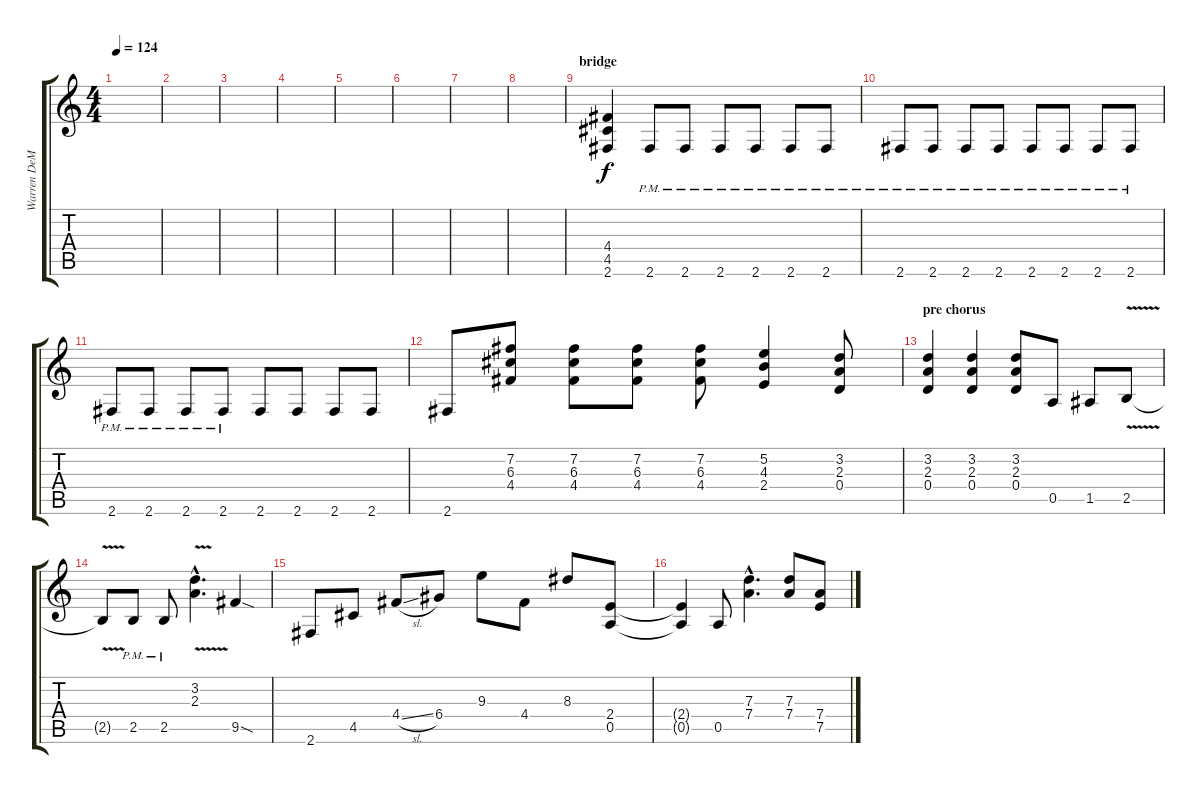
\track ("Warren DeMartini" "Warren DeM") {instrument distortionguitar}
\staff {score tabs}
\tuning (E4 B3 G3 D3 A2 E2) {hide}
\ts (4 4)
\tempo 124
\clef g2
\ks c
|
|
|
|
|
|
|
|
\section ("" "bridge")
(4.4 4.5 2.6).4 2.6{pm}.8 2.6{pm}.8 2.6{pm}.8 2.6{pm}.8 2.6{pm}.8 2.6{pm}.8 |
2.6{pm}.8 2.6{pm}.8 2.6{pm}.8 2.6{pm}.8 2.6{pm}.8 2.6{pm}.8 2.6{pm}.8 2.6{pm}.8 |
2.6{pm}.8 2.6{pm}.8 2.6{pm}.8 2.6{pm}.8 2.6.8 2.6.8 2.6.8 2.6.8 |
2.6.8 (7.2 6.3 4.4).8 (7.2 6.3 4.4).8 (7.2 6.3 4.4).8 (7.2 6.3 4.4).8 (5.2 4.3 2.4).4 (3.2 2.3 0.4).8 |
\section ("" "pre chorus")
(3.2 2.3 0.4).4 (3.2 2.3 0.4).4 (3.2 2.3 0.4).8 0.5.8 1.5.8 2.5{v}.8 |
2.5{t}.8 2.5{pm}.8 2.5{pm}.8 (3.2{v hac} 2.3{v hac}).4{d} 9.5{sod}.4 |
2.6.8 4.5.8 4.4{sl}.8 6.4.8 9.3.8 4.4.8 8.3.8 (2.4 0.5).8 |
(2.4{t} 0.5{t}).4 0.5.8 (7.3{hac} 7.4{hac}).4{d} (7.3 7.4).8 (7.4 7.5).8
